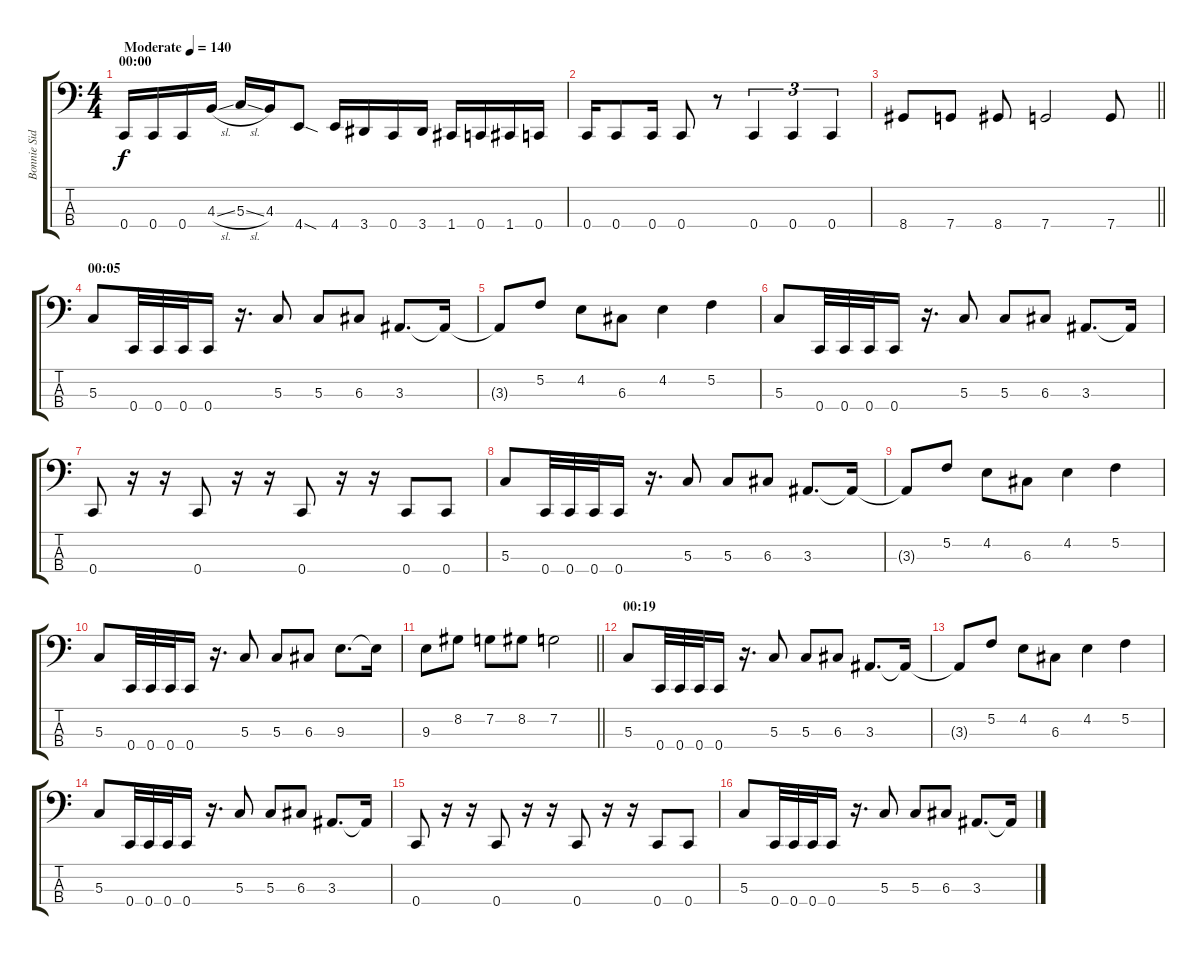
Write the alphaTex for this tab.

\track ("Bonnie Sidharta" "Bonnie Sid") {instrument electricbasspick}
\staff {score tabs}
\tuning (F2 C2 G1 C1) {hide}
\ts (4 4)
\section ("" "00:00")
\tempo (140 "Moderate")
\clef f4
\ks c
0.4.16{dy f instrument electricbasspick} 0.4.16 0.4.16 4.3{sl}.16 5.3{sl}.16 4.3.16 4.4{sod}.8 4.4.16 3.4.16 0.4.16 3.4.16 1.4.16 0.4.16 1.4.16 0.4.16 |
0.4.16 0.4.8 0.4.16 0.4.8 r.8 0.4.4{tu (3 2)} 0.4.4{tu (3 2)} 0.4.4{tu (3 2)} |
\barLineRight lightlight
8.4.8 7.4.8 8.4.8 7.4.2 7.4.8 |
\section ("" "00:05")
5.3.8 0.4.32 0.4.32 0.4.32 0.4.16 r.16{d} 5.3.8 5.3.8 6.3.8 3.3.8{d} 3.3{t}.16 |
3.3{t}.8 5.2.8 4.2.8 6.3.8 4.2.4 5.2.4 |
5.3.8 0.4.32 0.4.32 0.4.32 0.4.16 r.16{d} 5.3.8 5.3.8 6.3.8 3.3.8{d} 3.3{t}.16 |
0.4.8 r.16 r.16 0.4.8 r.16 r.16 0.4.8 r.16 r.16 0.4.8 0.4.8 |
5.3.8 0.4.32 0.4.32 0.4.32 0.4.16 r.16{d} 5.3.8 5.3.8 6.3.8 3.3.8{d} 3.3{t}.16 |
3.3{t}.8 5.2.8 4.2.8 6.3.8 4.2.4 5.2.4 |
5.3.8 0.4.32 0.4.32 0.4.32 0.4.16 r.16{d} 5.3.8 5.3.8 6.3.8 9.3.8{d} 9.3{t}.16 |
\barLineRight lightlight
9.3.8 8.2.8 7.2.8 8.2.8 7.2.2 |
\section ("" "00:19")
5.3.8 0.4.32 0.4.32 0.4.32 0.4.16 r.16{d} 5.3.8 5.3.8 6.3.8 3.3.8{d} 3.3{t}.16 |
3.3{t}.8 5.2.8 4.2.8 6.3.8 4.2.4 5.2.4 |
5.3.8 0.4.32 0.4.32 0.4.32 0.4.16 r.16{d} 5.3.8 5.3.8 6.3.8 3.3.8{d} 3.3{t}.16 |
0.4.8 r.16 r.16 0.4.8 r.16 r.16 0.4.8 r.16 r.16 0.4.8 0.4.8 |
5.3.8 0.4.32 0.4.32 0.4.32 0.4.16 r.16{d} 5.3.8 5.3.8 6.3.8 3.3.8{d} 3.3{t}.16
